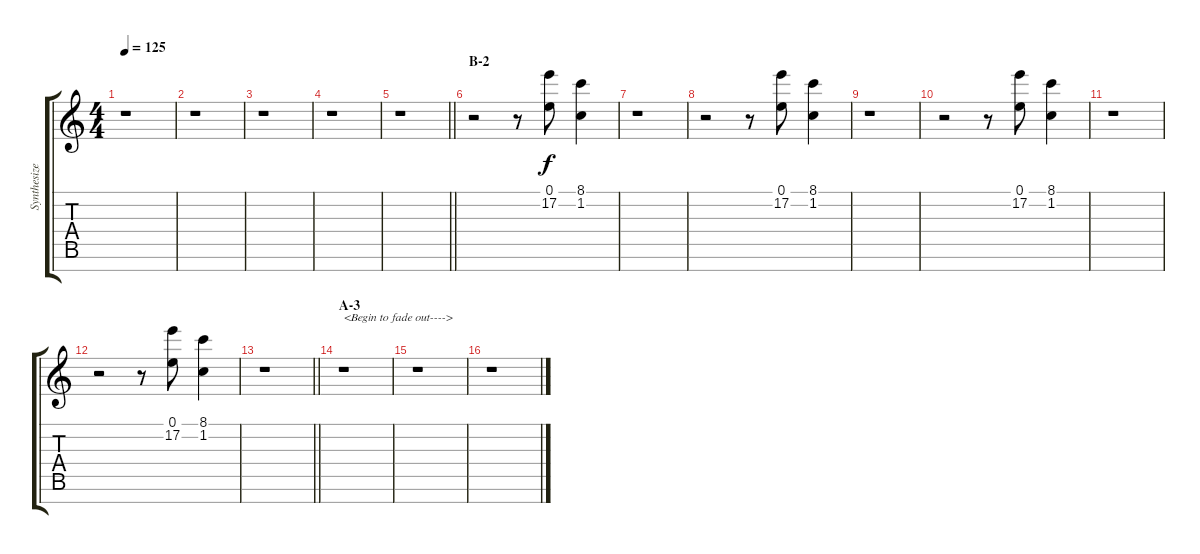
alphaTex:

\track ("Synthesizer V" "Synthesize") {instrument musicbox}
\staff {score tabs}
\tuning (E5 B4 G4 D4 A3 E3 B2) {hide}
\ts (4 4)
\tempo 125
\clef g2
\ks c
r.1{dy f} |
r.1 |
r.1 |
r.1 |
\barLineRight lightlight
r.1 |
\section ("" "B-2")
r.2 r.8 (0.1 17.2).8 (8.1 1.2).4 |
r.1 |
r.2 r.8 (0.1 17.2).8 (8.1 1.2).4 |
r.1 |
r.2 r.8 (0.1 17.2).8 (8.1 1.2).4 |
r.1 |
r.2 r.8 (0.1 17.2).8 (8.1 1.2).4 |
\barLineRight lightlight
r.1 |
\section ("" "A-3")
r.1{txt "<Begin to fade out---->"} |
r.1 |
r.1
